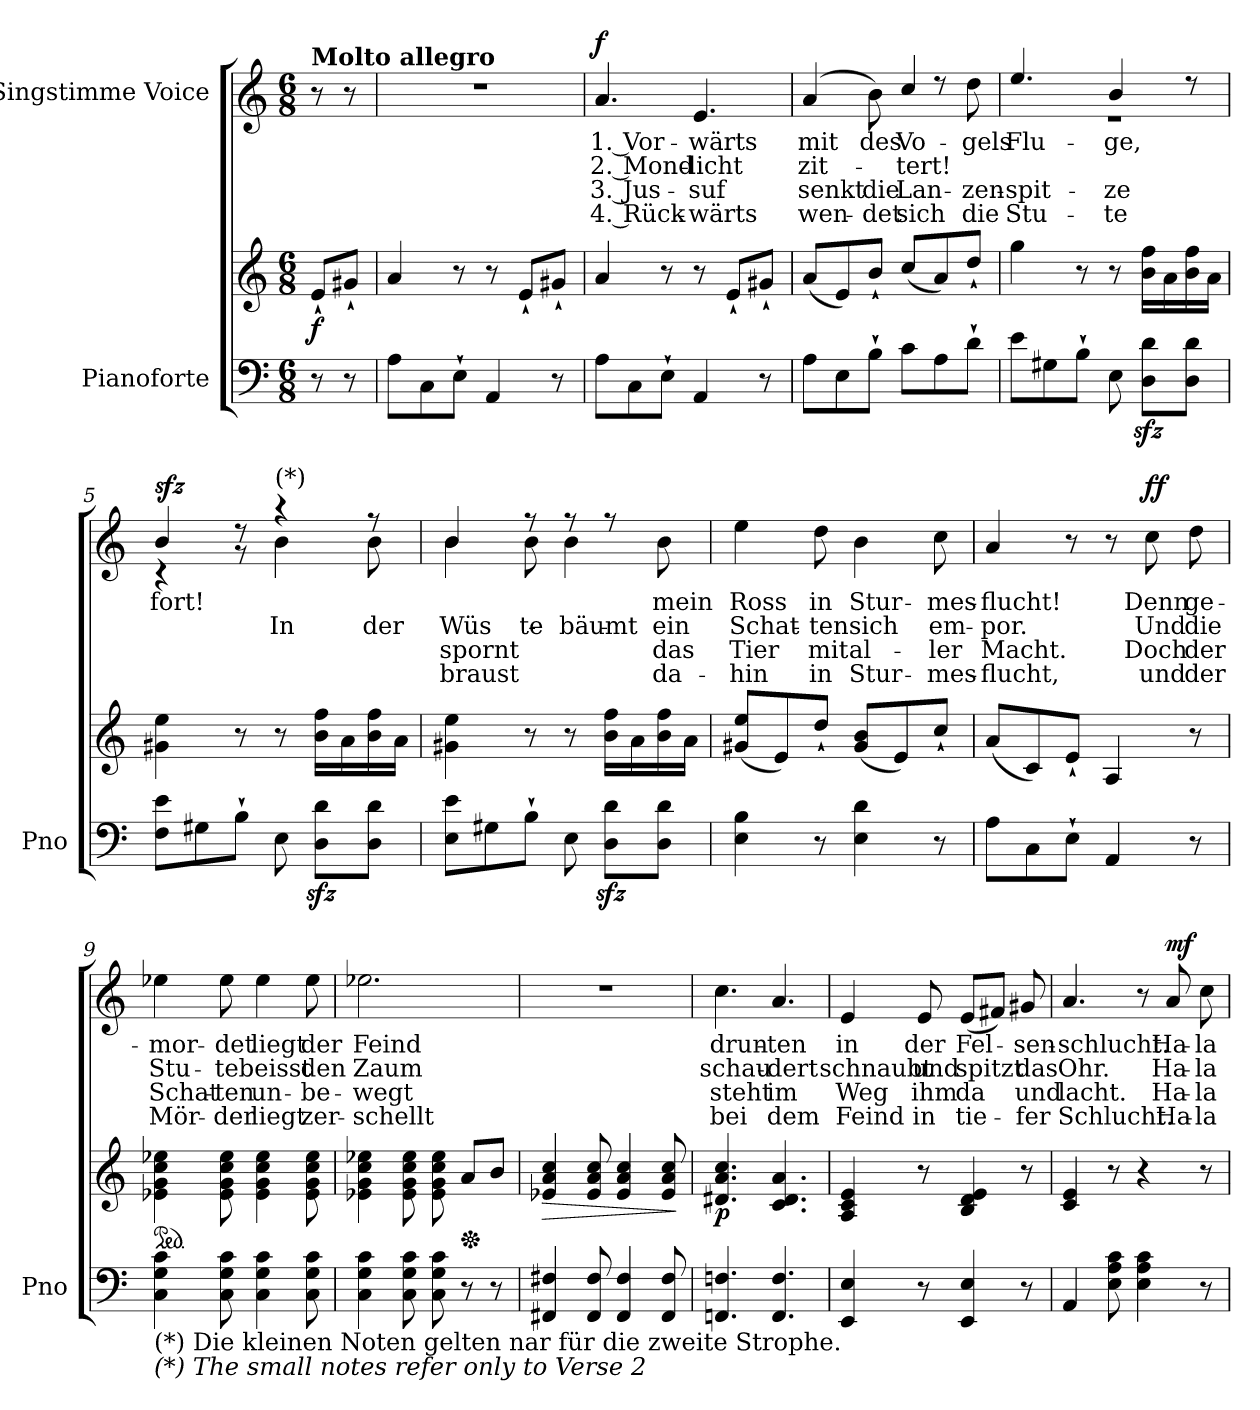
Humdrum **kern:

**kern	**kern	**dynam	**kern	**text	**text	**text	**text	**dynam
*part2	*part2	*part2	*part1	*part1	*part1	*part1	*part1	*part1
*staff3	*staff2	*staff2/3	*staff1	*staff1	*staff1	*staff1	*staff1	*staff1
*I"Pianoforte	*	*	*I"Singstimme Voice	*	*	*	*	*
*I'Pno	*	*	*	*	*	*	*	*
*clefF4	*clefG2	*	*clefG2	*	*	*	*	*
*k[]	*k[]	*	*k[]	*	*	*	*	*
*M6/8	*M6/8	*	*M6/8	*	*	*	*	*
=	=	=	=	=	=	=	=	=
!	!	!	!LO:TX:a:B:t=Molto allegro	!	!	!	!	!
!	!	!LO:DY:b	!	!	!	!	!	!
8r	8e`/L	f	8r	.	.	.	.	.
8r	8g#X`/J	.	8r	.	.	.	.	.
=1	=1	=1	=1	=1	=1	=1	=1	=1
8A\L	4a/	.	2.r	.	.	.	.	.
8C\	.	.	.	.	.	.	.	.
8E`\J	8r	.	.	.	.	.	.	.
4AA/	8r	.	.	.	.	.	.	.
.	8e`/L	.	.	.	.	.	.	.
8r	8g#X`/J	.	.	.	.	.	.	.
=2	=2	=2	=2	=2	=2	=2	=2	=2
!	!	!	!	!LO:LY:b	!LO:LY:b	!LO:LY:b	!LO:LY:b	!LO:DY:a
8A\L	4a/	.	4.a/	1. Vor-	2. Mond-	3. Jus-	4. Rück-	f
8C\	.	.	.	.	.	.	.	.
8E`\J	8r	.	.	.	.	.	.	.
!	!	!	!	!LO:LY:b	!LO:LY:b	!LO:LY:b	!LO:LY:b	!
4AA/	8r	.	4.e/	-wärts	-licht	-suf	-wärts	.
.	8e`/L	.	.	.	.	.	.	.
8r	8g#X`/J	.	.	.	.	.	.	.
=3	=3	=3	=3	=3	=3	=3	=3	=3
!	!	!	!	!LO:LY:b	!LO:LY:b	!LO:LY:b	!LO:LY:b	!
*	*	*	*^	*	*	*	*	*
8A\L	(<8a/L	.	(<4a/	4.ryy	mit	zit-	senkt	wen-	.
8E\	8e/)	.	.	.	.	.	.	.	.
!	!	!	!	!	!LO:LY:b	!	!LO:LY:b	!LO:LY:b	!
8B`\J	8b`/J	.	8b\)	.	des	.	die	-det	.
!	!	!	!	!	!LO:LY:b	!LO:LY:b	!LO:LY:b	!LO:LY:b	!
8c\L	(<8cc/L	.	4cc/	8cc!\yy	Vo-	-tert!	Lan-	sich	.
8A\	8a/)	.	.	8rdd	.	.	.	.	.
!	!	!	!	!	!LO:LY:b	!	!LO:LY:b	!LO:LY:b	!
8d`\J	8dd`/J	.	8dd\	8ryy	-gels	.	-zen-	die	.
!!LO:LB:g=z	!!
=4	=4	=4	=4	=4	=4	=4	=4	=4	=4
!	!	!	!	!	!LO:LY:b	!	!LO:LY:b	!LO:LY:b	!
8e\L	4gg\	.	4.ee/	2.r	Flu-	.	-spit-	Stu-	.
8G#X\	.	.	.	.	.	.	.	.	.
8B`\J	8r	.	.	.	.	.	.	.	.
!	!	!	!	!	!LO:LY:b	!	!LO:LY:b	!LO:LY:b	!
8E\	8r	.	4b/	.	-ge,	.	-ze	-te	.
8D\zz> 8d\zz>L	16b\ 16ff\LL	.	.	.	.	.	.	.	.
.	16a\	.	.	.	.	.	.	.	.
8D\ 8d\J	16b\ 16ff\	.	8r	.	.	.	.	.	.
.	16a\JJ	.	.	.	.	.	.	.	.
=5	=5	=5	=5	=5	=5	=5	=5	=5	=5
!	!	!	!	!	!LO:LY:b	!	!	!	!LO:DY:a
8F\ 8e\L	4g#X\ 4ee\	.	4b/	4r	fort!	.	.	.	sfz
8G#X\	.	.	.	.	.	.	.	.	.
8B`\J	8r	.	8r	8r	.	.	.	.	.
!	!	!	!LO:TX:a:t=(*)	!	!	!	!	!	!
!	!	!	!	!	!	!LO:LY:b	!	!	!
8E\	8r	.	4r	4b\	.	In	.	.	.
8D\zz> 8d\zz>L	16b\ 16ff\LL	.	.	.	.	.	.	.	.
.	16a\	.	.	.	.	.	.	.	.
!	!	!	!	!	!	!LO:LY:b	!	!	!
8D\ 8d\J	16b\ 16ff\	.	8r	8b\	.	der	.	.	.
.	16a\JJ	.	.	.	.	.	.	.	.
=6	=6	=6	=6	=6	=6	=6	=6	=6	=6
!	!	!	!	!	!LO:LY:b	!	!LO:LY:b	!LO:LY:b	!
!	!	!	!	!	!	!LO:LY:b	!	!	!
8E\ 8e\L	4g#X\ 4ee\	.	4b/	4b\	.	Wüs-	spornt	braust	.
8G#X\	.	.	.	.	.	.	.	.	.
!	!	!	!	!	!	!LO:LY:b	!	!	!
8B`\J	8r	.	8r	8b\	.	-te	.	.	.
!	!	!	!	!	!	!LO:LY:b	!	!	!
8E\	8r	.	8r	4b\	.	bäumt	.	.	.
8D\zz> 8d\zz>L	16b\ 16ff\LL	.	8r	.	.	.	.	.	.
.	16a\	.	.	.	.	.	.	.	.
!	!	!	!	!	!LO:LY:b	!LO:LY:b	!LO:LY:b	!LO:LY:b	!
8D\ 8d\J	16b\ 16ff\	.	8b\	8ryy	mein	ein	das	da-	.
.	16a\JJ	.	.	.	.	.	.	.	.
*	*	*	*v	*v	*	*	*	*	*
=7	=7	=7	=7	=7	=7	=7	=7	=7
!	!	!	!	!LO:LY:b	!LO:LY:b	!LO:LY:b	!LO:LY:b	!
4E\ 4B\	(<8g#X/ 8ee/L	.	4ee\	Ross	Schat-	Tier	-hin	.
.	8e/)	.	.	.	.	.	.	.
!	!	!	!	!LO:LY:b	!LO:LY:b	!LO:LY:b	!LO:LY:b	!
8r	8dd`/J	.	8dd\	in	-ten	mit	in	.
!	!	!	!	!LO:LY:b	!LO:LY:b	!LO:LY:b	!LO:LY:b	!
4E\ 4d\	(<8g#/ 8b/L	.	4b\	Stur-	sich	al-	Stur-	.
.	8e/)	.	.	.	.	.	.	.
!	!	!	!	!LO:LY:b	!LO:LY:b	!LO:LY:b	!LO:LY:b	!
8r	8cc`/J	.	8cc\	-mes-	em-	-ler	-mes-	.
!!LO:LB:g=z
=8	=8	=8	=8	=8	=8	=8	=8	=8
!	!	!	!	!LO:LY:b	!LO:LY:b	!LO:LY:b	!LO:LY:b	!
8A\L	(<8a/L	.	4a/	-flucht!	-por.	Macht.	-flucht,	.
8C\	8c/)	.	.	.	.	.	.	.
8E`\J	8e`/J	.	8r	.	.	.	.	.
4AA/	4A/	.	8r	.	.	.	.	.
!	!	!	!	!LO:LY:b	!LO:LY:b	!LO:LY:b	!LO:LY:b	!LO:DY:a
.	.	.	8cc\	Denn	Und	Doch	und	ff
!	!	!	!	!LO:LY:b	!LO:LY:b	!LO:LY:b	!LO:LY:b	!
8r	8r	.	8dd\	ge-	die	der	der	.
=9	=9	=9	=9	=9	=9	=9	=9	=9
*	*ped	*	*	*	*	*	*	*
!LO:TX:b:t=(*) Die kleinen Noten gelten nar für die zweite Strophe.	!	!	!	!	!	!	!	!
!LO:TX:b:i:t=(*) The small notes refer only to Verse 2	!	!	!	!	!	!	!	!
!	!	!	!	!LO:LY:b	!LO:LY:b	!LO:LY:b	!LO:LY:b	!
4C\ 4G\ 4c\	4e-X\ 4g\ 4cc\ 4ee-X\	.	4ee-X\	-mor-	Stu-	Schat-	Mör-	.
!	!	!	!	!LO:LY:b	!LO:LY:b	!LO:LY:b	!LO:LY:b	!
8C\ 8G\ 8c\	8e-\ 8g\ 8cc\ 8ee-\	.	8ee-\	-det	-te	-ten	-der	.
!	!	!	!	!LO:LY:b	!LO:LY:b	!LO:LY:b	!LO:LY:b	!
4C\ 4G\ 4c\	4e-\ 4g\ 4cc\ 4ee-\	.	4ee-\	liegt	beisst	un-	liegt	.
!	!	!	!	!LO:LY:b	!LO:LY:b	!LO:LY:b	!LO:LY:b	!
8C\ 8G\ 8c\	8e-\ 8g\ 8cc\ 8ee-\	.	8ee-\	der	den	-be-	zer-	.
=10	=10	=10	=10	=10	=10	=10	=10	=10
!	!	!	!	!LO:LY:b	!LO:LY:b	!LO:LY:b	!LO:LY:b	!
4C\ 4G\ 4c\	4e-X\ 4g\ 4cc\ 4ee-X\	.	2.ee-X\	Feind	Zaum	-wegt	-schellt	.
8C\ 8G\ 8c\	8e-\ 8g\ 8cc\ 8ee-\	.	.	.	.	.	.	.
8C\ 8G\ 8c\	8e-\ 8g\ 8cc\ 8ee-\	.	.	.	.	.	.	.
*	*Xped	*	*	*	*	*	*	*
8r	8a/L	.	.	.	.	.	.	.
8r	8b/J	.	.	.	.	.	.	.
=11	=11	=11	=11	=11	=11	=11	=11	=11
!	!	!LO:HP:b	!	!	!	!	!	!
4FF#X/ 4F#X/	4e-X/ 4a/ 4cc/	>	2.r	.	.	.	.	.
8FF#/ 8F#/	8e-/ 8a/ 8cc/	.	.	.	.	.	.	.
4FF#/ 4F#/	4e-/ 4a/ 4cc/	.	.	.	.	.	.	.
8FF#/ 8F#/	8e-/ 8a/ 8cc/	.	.	.	.	.	.	.
.	.	]	.	.	.	.	.	.
=12	=12	=12	=12	=12	=12	=12	=12	=12
!	!	!LO:DY:b	!	!LO:LY:b	!LO:LY:b	!LO:LY:b	!LO:LY:b	!
4.FFn/ 4.Fn/	4.d#X/ 4.a/ 4.cc/	p	4.cc\	drun-	schau-	steht	bei	.
!	!	!	!	!LO:LY:b	!LO:LY:b	!LO:LY:b	!LO:LY:b	!
4.FF/ 4.F/	4.c/ 4.d#/ 4.a/	.	4.a/	-ten	-dert	im	dem	.
!!LO:PB:g=z
=13	=13	=13	=13	=13	=13	=13	=13	=13
!	!	!	!	!LO:LY:b	!LO:LY:b	!LO:LY:b	!LO:LY:b	!
4EE/ 4E/	4A/ 4c/ 4e/	.	4e/	in	schnaubt	Weg	Feind	.
!	!	!	!	!LO:LY:b	!LO:LY:b	!LO:LY:b	!LO:LY:b	!
8r	8r	.	8e/	der	und	ihm	in	.
!	!	!	!	!LO:LY:b	!LO:LY:b	!LO:LY:b	!LO:LY:b	!
4EE/ 4E/	4B/ 4d/ 4e/	.	(<8e/L	Fel-	spitzt	da	tie-	.
.	.	.	8f#X/J)	.	.	.	.	.
!	!	!	!	!LO:LY:b	!LO:LY:b	!LO:LY:b	!LO:LY:b	!
8r	8r	.	8g#X/	-sen-	das	und	-fer	.
=14	=14	=14	=14	=14	=14	=14	=14	=14
!	!	!	!	!LO:LY:b	!LO:LY:b	!LO:LY:b	!LO:LY:b	!
4AA/	4c/ 4e/	.	4.a/	-schlucht.	Ohr.	lacht.	Schlucht.	.
8E\ 8A\ 8c\	8r	.	.	.	.	.	.	.
4E\ 4A\ 4c\	4r	.	8r	.	.	.	.	.
!	!	!	!	!LO:LY:b	!LO:LY:b	!LO:LY:b	!LO:LY:b	!LO:DY:a
.	.	.	8a/	Ha-	Ha-	Ha-	Ha-	mf
!	!	!	!	!LO:LY:b	!LO:LY:b	!LO:LY:b	!LO:LY:b	!
8r	8r	.	8cc\	-la-	-la-	-la-	-la-	.
=	=	=	=	=	=	=	=	=
*-	*-	*-	*-	*-	*-	*-	*-	*-
